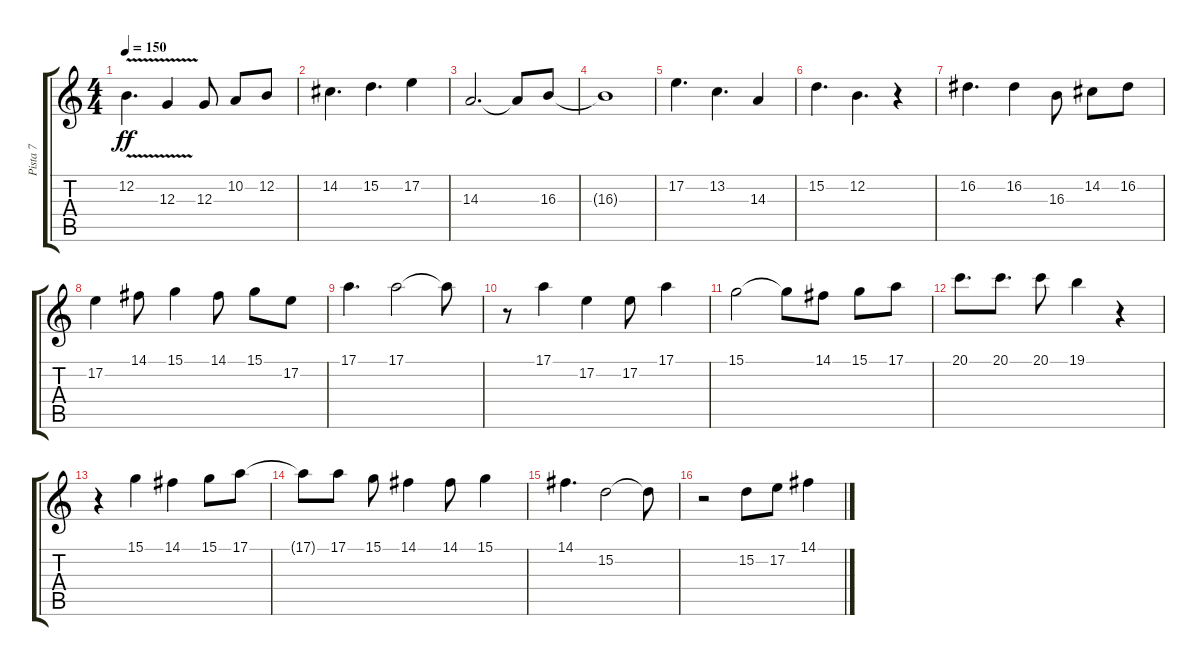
\track ("Pista 7" "Pista 7") {instrument synthbrass1}
\staff {score tabs}
\tuning (E4 B3 G3 D3 A2 E2) {hide}
\ts (4 4)
\tempo 150
\clef g2
\ks c
12.2{v}.4{d dy ff} 12.3{v}.4 12.3.8 10.2.8 12.2.8 |
14.2.4{d} 15.2.4{d} 17.2.4 |
14.3.2{d} 14.3{t}.8 16.3.8 |
16.3{t}.1 |
17.2.4{d} 13.2.4{d} 14.3.4 |
15.2.4{d} 12.2.4{d} r.4 |
16.2.4{d} 16.2.4 16.3.8 14.2.8 16.2.8 |
17.2.4 14.1.8 15.1.4 14.1.8 15.1.8 17.2.8 |
17.1.4{d} 17.1.2 17.1{t}.8 |
r.8 17.1.4 17.2.4 17.2.8 17.1.4 |
15.1.2 15.1{t}.8 14.1.8 15.1.8 17.1.8 |
20.1.8{d} 20.1.8{d} 20.1.8 19.1.4 r.4 |
r.4 15.1.4 14.1.4 15.1.8 17.1.8 |
17.1{t}.8 17.1.8 15.1.8 14.1.4 14.1.8 15.1.4 |
14.1.4{d} 15.2.2 15.2{t}.8 |
r.2 15.2.8 17.2.8 14.1.4
